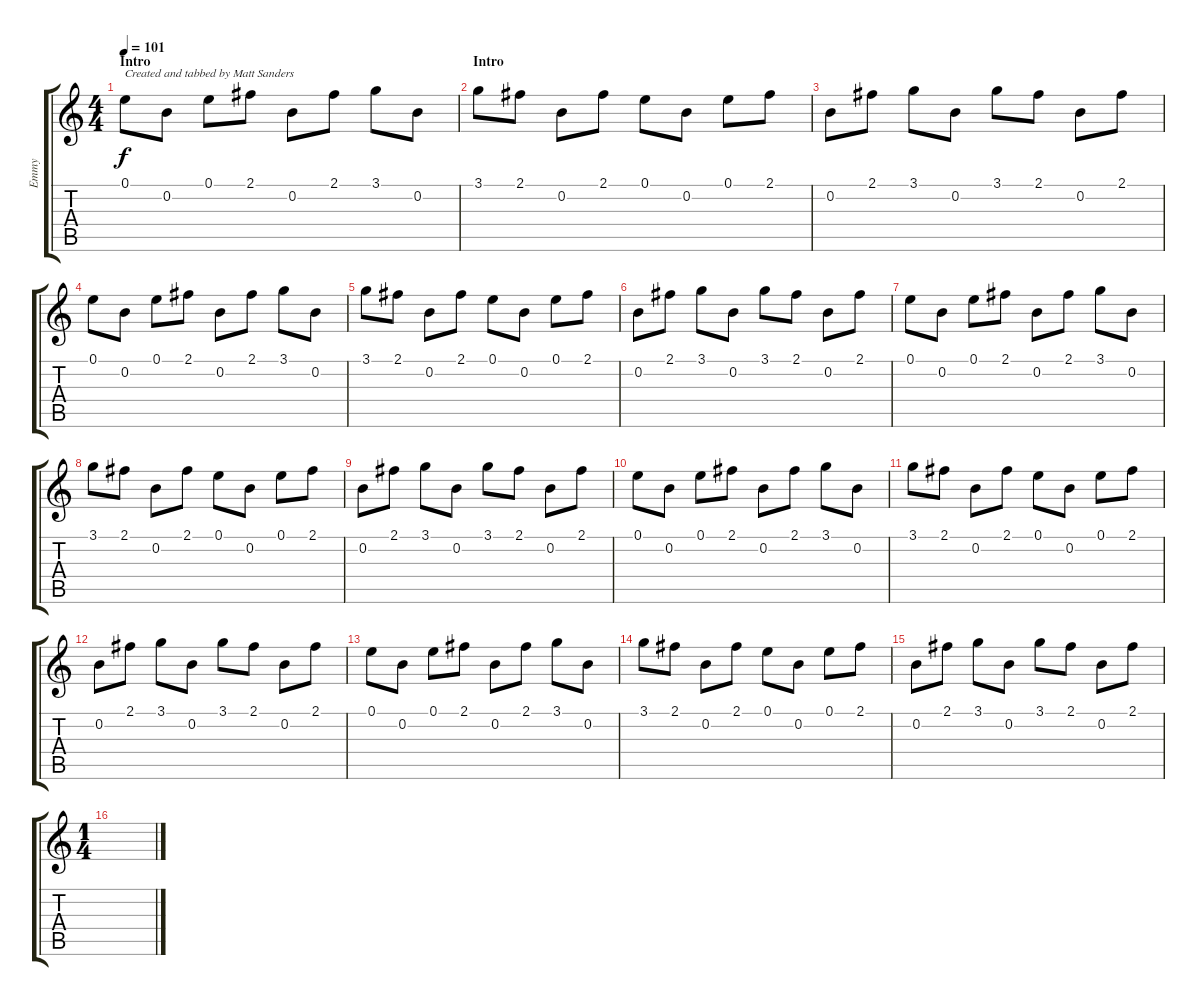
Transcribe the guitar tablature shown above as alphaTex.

\track ("Emmy" "Emmy") {instrument distortionguitar}
\staff {score tabs}
\tuning (E4 B3 G3 D3 A2 E2) {hide}
\ts (4 4)
\section ("" "Intro")
\tempo 101
\clef g2
\ks c
0.1.8{txt "Created and tabbed by Matt Sanders" dy f instrument distortionguitar} 0.2.8 0.1.8 2.1.8 0.2.8 2.1.8 3.1.8 0.2.8 |
\section ("" "Intro")
3.1.8 2.1.8 0.2.8 2.1.8 0.1.8 0.2.8 0.1.8 2.1.8 |
0.2.8 2.1.8 3.1.8 0.2.8 3.1.8 2.1.8 0.2.8 2.1.8 |
0.1.8 0.2.8 0.1.8 2.1.8 0.2.8 2.1.8 3.1.8 0.2.8 |
3.1.8 2.1.8 0.2.8 2.1.8 0.1.8 0.2.8 0.1.8 2.1.8 |
0.2.8 2.1.8 3.1.8 0.2.8 3.1.8 2.1.8 0.2.8 2.1.8 |
0.1.8 0.2.8 0.1.8 2.1.8 0.2.8 2.1.8 3.1.8 0.2.8 |
3.1.8 2.1.8 0.2.8 2.1.8 0.1.8 0.2.8 0.1.8 2.1.8 |
0.2.8 2.1.8 3.1.8 0.2.8 3.1.8 2.1.8 0.2.8 2.1.8 |
0.1.8 0.2.8 0.1.8 2.1.8 0.2.8 2.1.8 3.1.8 0.2.8 |
3.1.8 2.1.8 0.2.8 2.1.8 0.1.8 0.2.8 0.1.8 2.1.8 |
0.2.8 2.1.8 3.1.8 0.2.8 3.1.8 2.1.8 0.2.8 2.1.8 |
0.1.8 0.2.8 0.1.8 2.1.8 0.2.8 2.1.8 3.1.8 0.2.8 |
3.1.8 2.1.8 0.2.8 2.1.8 0.1.8 0.2.8 0.1.8 2.1.8 |
0.2.8 2.1.8 3.1.8 0.2.8 3.1.8 2.1.8 0.2.8 2.1.8 |
\ts (1 4)
